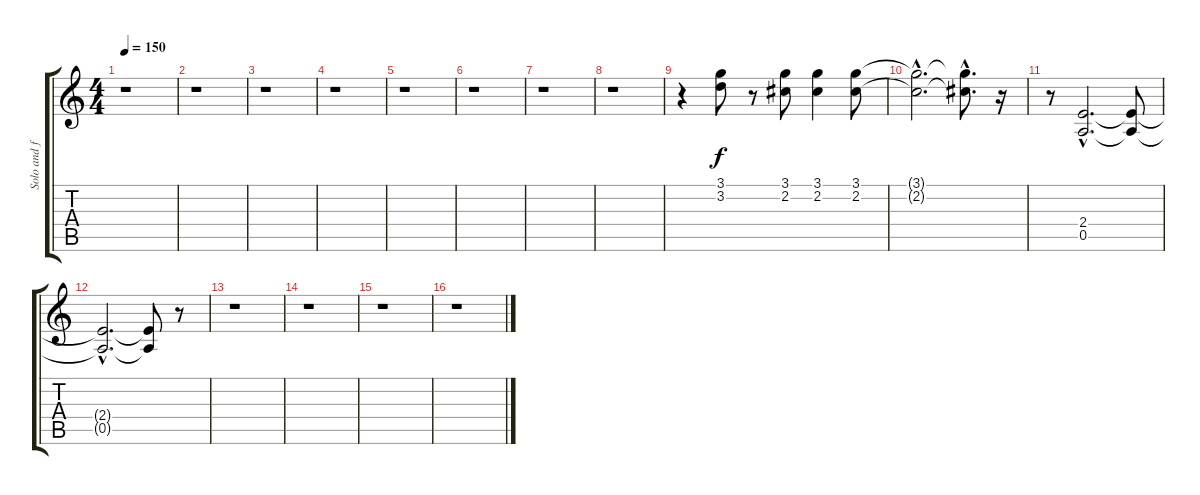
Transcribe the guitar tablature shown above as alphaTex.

\track ("Solo and fills" "Solo and f") {instrument overdrivenguitar}
\staff {score tabs}
\tuning (E4 B3 G3 D3 A2 E2) {hide}
\ts (4 4)
\tempo 150
\clef g2
\ks c
r.1{dy f} |
r.1 |
r.1 |
r.1 |
r.1 |
r.1 |
r.1 |
r.1 |
r.4 (3.1 3.2).8 r.8 (3.1 2.2).8 (3.1 2.2).4 (3.1 2.2).8 |
(3.1{hac t} 2.2{hac t}).2{d} (3.1{hac t} 2.2{hac t}).8{d} r.16 |
r.8 (2.4{hac} 0.5{hac}).2{d} (2.4{t} 0.5{t}).8 |
(2.4{hac t} 0.5{hac t}).2{d} (2.4{t} 0.5{t}).8 r.8 |
r.1 |
r.1 |
r.1 |
r.1
